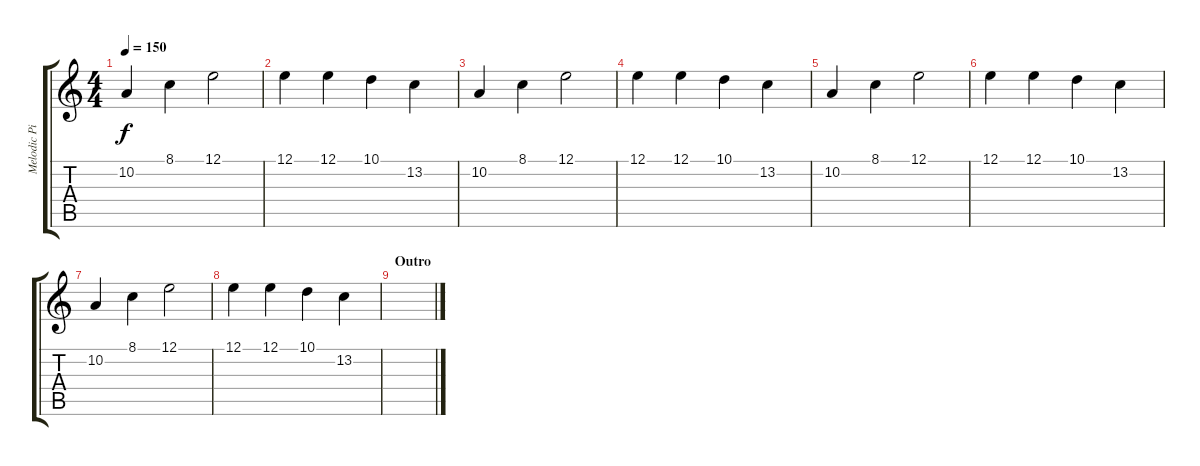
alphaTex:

\track ("Melodic Piano" "Melodic Pi") {instrument brightacousticpiano}
\staff {score tabs}
\tuning (E4 B3 G3 D3 A2 E2) {hide}
\ts (4 4)
\tempo 150
\clef g2
\ks c
10.2.4{dy f} 8.1.4 12.1.2 |
12.1.4 12.1.4 10.1.4 13.2.4 |
10.2.4 8.1.4 12.1.2 |
12.1.4 12.1.4 10.1.4 13.2.4 |
10.2.4 8.1.4 12.1.2 |
12.1.4 12.1.4 10.1.4 13.2.4 |
10.2.4 8.1.4 12.1.2 |
12.1.4 12.1.4 10.1.4 13.2.4 |
\section ("" "Outro")
